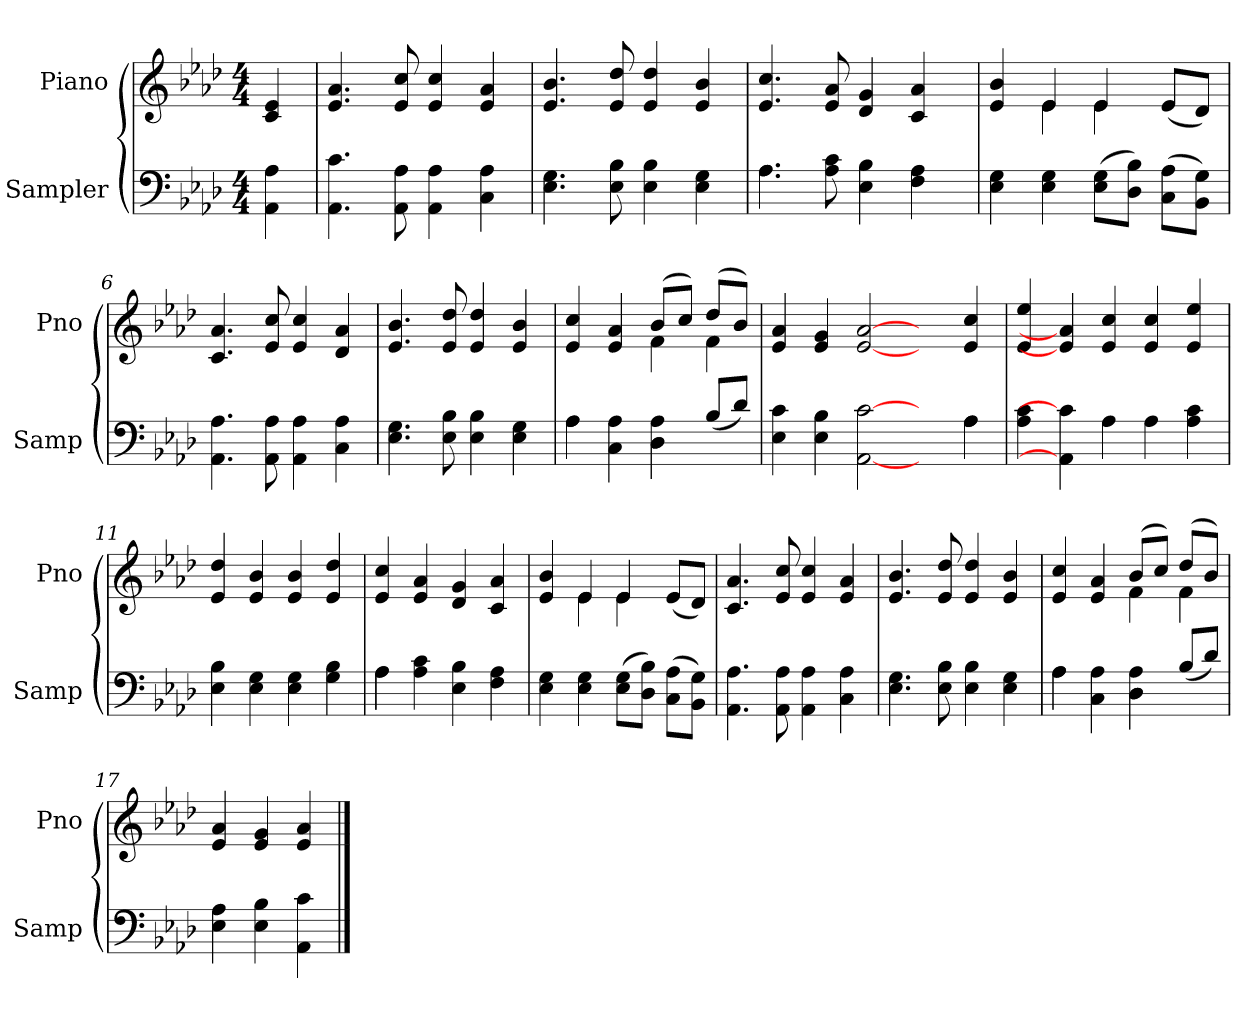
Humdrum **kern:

**kern	**kern
*part2	*part1
*staff2	*staff1
*I"Sampler	*I"Piano
*I'Samp	*I'Pno
*clefF4	*clefG2
*k[b-e-a-d-]	*k[b-e-a-d-]
*A-:	*A-:
*M4/4	*M4/4
=1	=1
4AA-\ 4A-\	4c/ 4e-/
=2	=2
4.AA-\ 4.c\	4.e-/ 4.a-/
8AA-\ 8A-\	8e-/ 8cc/
4AA-\ 4A-\	4e-/ 4cc/
4C\ 4A-\	4e-/ 4a-/
=3	=3
4.E-\ 4.G\	4.e-/ 4.b-/
8E-\ 8B-\	8e-/ 8dd-/
4E-\ 4B-\	4e-/ 4dd-/
4E-\ 4G\	4e-/ 4b-/
=4	=4
*^	*
4.A-\	4.A-	4.e-/ 4.cc/
8A-\ 8c\	2ryy	8e-/ 8a-/
4E-\ 4B-\	.	4d-/ 4g/
4F\ 4A-\	.	4c/ 4a-/
.	8ryy	.
*v	*v	*
=5	=5
*	*^
4E-\ 4G\	4e-/ 4b-/	4ryy
4E-\ 4G\	4e-/	4e-
(8E-\ 8G\L	4e-/	4e-
8D-\ 8B-\J)	.	.
(8C\ 8A-\L	(8e-/L	4ryy
8BB-\ 8G\J)	8d-/J)	.
*	*v	*v
=6	=6
4.AA-\ 4.A-\	4.c/ 4.a-/
8AA-\ 8A-\	8e-/ 8cc/
4AA-\ 4A-\	4e-/ 4cc/
4C\ 4A-\	4d-/ 4a-/
=7	=7
4.E-\ 4.G\	4.e-/ 4.b-/
8E-\ 8B-\	8e-/ 8dd-/
4E-\ 4B-\	4e-/ 4dd-/
4E-\ 4G\	4e-/ 4b-/
=8	=8
*^	*^
4A-\	4A-	4e-/ 4cc/	2ryy
4C\ 4A-\	4ryy	4e-/ 4a-/	.
4D-\ 4A-\	4D-	(8b-/L	4f
.	.	8cc/J)	.
(8B-/L	4ryy	(8dd-/L	4f
8d-/J)	.	8b-/J)	.
*	*	*v	*v
=9	=9	=9
4E-\ 4c\	4ryy	4e-/ 4a-/
*v	*v	*
4E-\ 4B-\	4e-/ 4g/
[2AA-\ [2c\	[2e-/ [2a-/
4ryy	4ryy
*^	*
4A-\	4A-	4e-/ 4cc/
*v	*v	*
=10	=10
4A-\ 4c\	4e-/ 4ee-/
4AA-\] 4c\]	4e-/] 4a-/]
4A-\	4e-/ 4cc/
4A-\	4e-/ 4cc/
4A-\ 4c\	4e-/ 4ee-/
=11	=11
4E-\ 4B-\	4e-/ 4dd-/
4E-\ 4G\	4e-/ 4b-/
4E-\ 4G\	4e-/ 4b-/
4G\ 4B-\	4e-/ 4dd-/
=12	=12
*^	*
4A-\	4A-	4e-/ 4cc/
4A-\ 4c\	2.ryy	4e-/ 4a-/
4E-\ 4B-\	.	4d-/ 4g/
4F\ 4A-\	.	4c/ 4a-/
*v	*v	*
=13	=13
*	*^
4E-\ 4G\	4e-/ 4b-/	4ryy
4E-\ 4G\	4e-/	4e-
(8E-\ 8G\L	4e-/	4e-
8D-\ 8B-\J)	.	.
(8C\ 8A-\L	(8e-/L	4ryy
8BB-\ 8G\J)	8d-/J)	.
*	*v	*v
=14	=14
4.AA-\ 4.A-\	4.c/ 4.a-/
8AA-\ 8A-\	8e-/ 8cc/
4AA-\ 4A-\	4e-/ 4cc/
4C\ 4A-\	4e-/ 4a-/
=15	=15
4.E-\ 4.G\	4.e-/ 4.b-/
8E-\ 8B-\	8e-/ 8dd-/
4E-\ 4B-\	4e-/ 4dd-/
4E-\ 4G\	4e-/ 4b-/
=16	=16
*^	*^
4A-\	4A-	4e-/ 4cc/	2ryy
4C\ 4A-\	4ryy	4e-/ 4a-/	.
4D-\ 4A-\	4D-	(8b-/L	4f
.	.	8cc/J)	.
(8B-/L	4ryy	(8dd-/L	4f
8d-/J)	.	8b-/J)	.
*v	*v	*	*
*	*v	*v
=17	=17
4E-\ 4A-\	4e-/ 4a-/
4E-\ 4B-\	4e-/ 4g/
4AA-\ 4c\	4e-/ 4a-/
==	==
*-	*-
